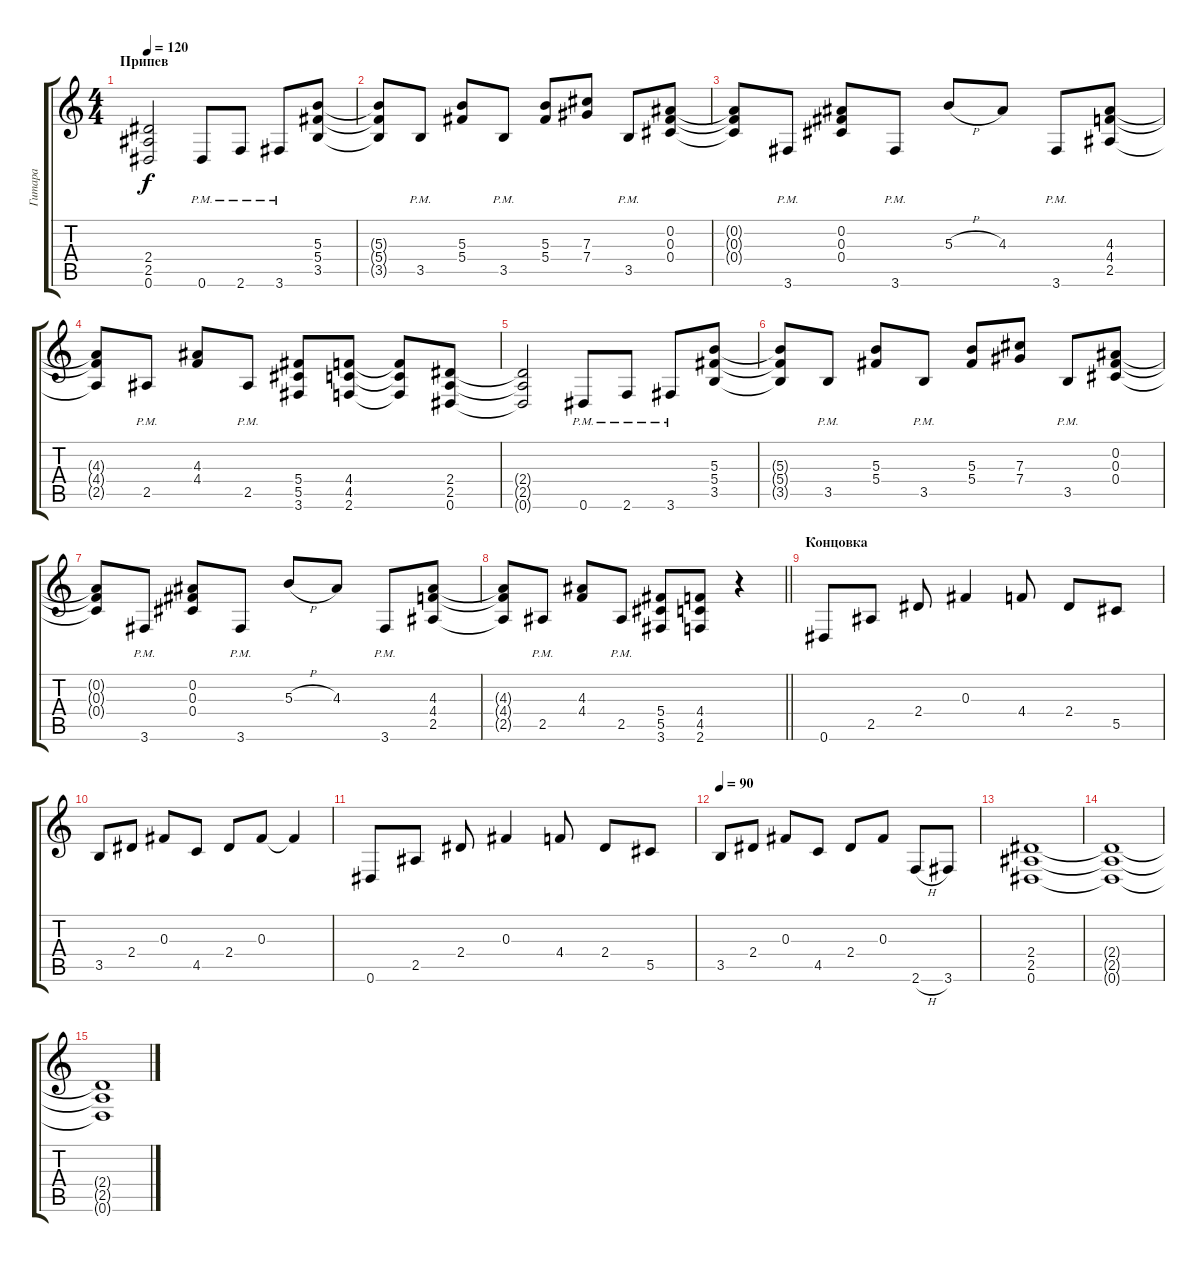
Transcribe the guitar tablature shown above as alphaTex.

\track ("Гитара" "Гитара") {instrument distortionguitar}
\staff {score tabs}
\tuning (Eb4 Bb3 Gb3 Db3 Ab2 Eb2) {hide}
\ts (4 4)
\section ("" "Припев")
\tempo 120
\clef g2
\ks c
(2.4{t} 2.5{t} 0.6{t}).2{dy f} 0.6{pm}.8 2.6{pm}.8 3.6{pm}.8 (5.3 5.4 3.5).8 |
(5.3{t} 5.4{t} 3.5{t}).8 3.5{pm}.8 (5.3 5.4).8 3.5{pm}.8 (5.3 5.4).8 (7.3 7.4).8 3.5{pm}.8 (0.2 0.3 0.4).8 |
(0.2{t} 0.3{t} 0.4{t}).8 3.6{pm}.8 (0.2 0.3 0.4).8 3.6{pm}.8 5.3{h}.8 4.3.8 3.6{pm}.8 (4.3 4.4 2.5).8 |
(4.3{t} 4.4{t} 2.5{t}).8 2.5{pm}.8 (4.3 4.4).8 2.5{pm}.8 (5.4 5.5 3.6).8 (4.4 4.5 2.6).8 (4.4{t} 4.5{t} 2.6{t}).8 (2.4 2.5 0.6).8 |
(2.4{t} 2.5{t} 0.6{t}).2 0.6{pm}.8 2.6{pm}.8 3.6{pm}.8 (5.3 5.4 3.5).8 |
(5.3{t} 5.4{t} 3.5{t}).8 3.5{pm}.8 (5.3 5.4).8 3.5{pm}.8 (5.3 5.4).8 (7.3 7.4).8 3.5{pm}.8 (0.2 0.3 0.4).8 |
(0.2{t} 0.3{t} 0.4{t}).8 3.6{pm}.8 (0.2 0.3 0.4).8 3.6{pm}.8 5.3{h}.8 4.3.8 3.6{pm}.8 (4.3 4.4 2.5).8 |
\barLineRight lightlight
(4.3{t} 4.4{t} 2.5{t}).8 2.5{pm}.8 (4.3 4.4).8 2.5{pm}.8 (5.4 5.5 3.6).8 (4.4 4.5 2.6).8 r.4 |
\section ("" "Концовка")
0.6.8 2.5.8 2.4.8 0.3.4 4.4.8 2.4.8 5.5.8 |
3.5.8 2.4.8 0.3.8 4.5.8 2.4.8 0.3.8 0.3{t}.4 |
0.6.8 2.5.8 2.4.8 0.3.4 4.4.8 2.4.8 5.5.8 |
\tempo 90
3.5.8 2.4.8 0.3.8 4.5.8 2.4.8 0.3.8 2.6{h}.8 3.6.8 |
(2.4 2.5 0.6).1 |
(2.4{t} 2.5{t} 0.6{t}).1 |
(2.4{t} 2.5{t} 0.6{t}).1
